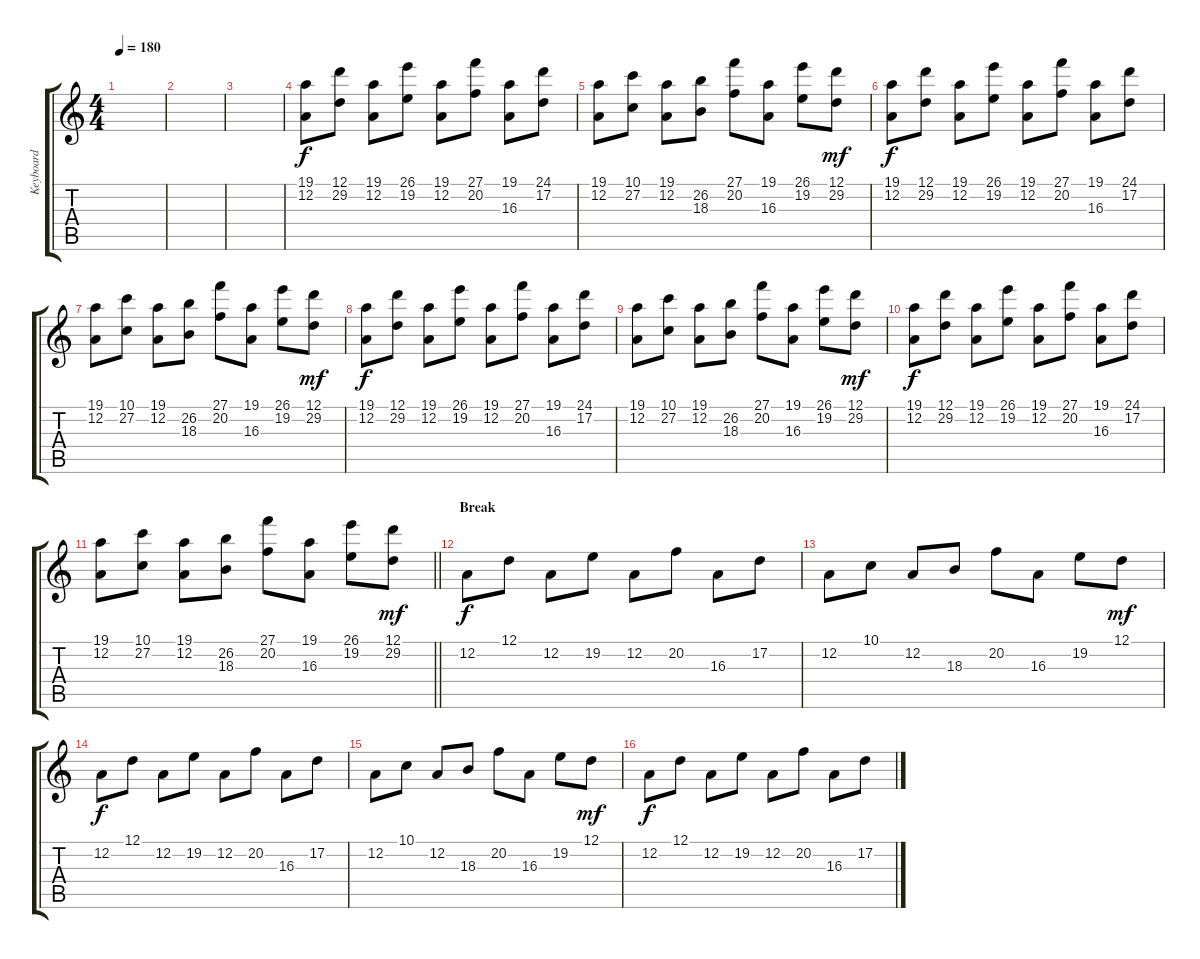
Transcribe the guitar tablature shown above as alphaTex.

\track ("Keyboard" "Keyboard") {instrument acousticgrandpiano}
\staff {score tabs}
\tuning (D4 A3 F3 C3 G2 C2) {hide}
\ts (4 4)
\tempo 180
\clef g2
\ks c
|
|
|
(19.1 12.2).8{volume 9 instrument lead2sawtooth} (12.1 29.2).8 (19.1 12.2).8 (26.1 19.2).8 (19.1 12.2).8 (27.1 20.2).8 (19.1 16.3).8 (24.1 17.2).8 |
(19.1 12.2).8{volume 9 instrument lead2sawtooth} (10.1 27.2).8 (19.1 12.2).8 (26.2 18.3).8 (27.1 20.2).8 (19.1 16.3).8 (26.1 19.2).8 (12.1 29.2).8{dy mf} |
(19.1 12.2).8{dy f volume 9 instrument lead2sawtooth} (12.1 29.2).8 (19.1 12.2).8 (26.1 19.2).8 (19.1 12.2).8 (27.1 20.2).8 (19.1 16.3).8 (24.1 17.2).8 |
(19.1 12.2).8{volume 9 instrument lead2sawtooth} (10.1 27.2).8 (19.1 12.2).8 (26.2 18.3).8 (27.1 20.2).8 (19.1 16.3).8 (26.1 19.2).8 (12.1 29.2).8{dy mf} |
(19.1 12.2).8{dy f volume 9 instrument lead2sawtooth} (12.1 29.2).8 (19.1 12.2).8 (26.1 19.2).8 (19.1 12.2).8 (27.1 20.2).8 (19.1 16.3).8 (24.1 17.2).8 |
(19.1 12.2).8{volume 9 instrument lead2sawtooth} (10.1 27.2).8 (19.1 12.2).8 (26.2 18.3).8 (27.1 20.2).8 (19.1 16.3).8 (26.1 19.2).8 (12.1 29.2).8{dy mf} |
(19.1 12.2).8{dy f volume 9 instrument lead2sawtooth} (12.1 29.2).8 (19.1 12.2).8 (26.1 19.2).8 (19.1 12.2).8 (27.1 20.2).8 (19.1 16.3).8 (24.1 17.2).8 |
\barLineRight lightlight
(19.1 12.2).8{volume 9 instrument lead2sawtooth} (10.1 27.2).8 (19.1 12.2).8 (26.2 18.3).8 (27.1 20.2).8 (19.1 16.3).8 (26.1 19.2).8 (12.1 29.2).8{dy mf} |
\section ("" "Break")
12.2.8{dy f volume 5 instrument lead2sawtooth} 12.1.8 12.2.8 19.2.8 12.2.8 20.2.8 16.3.8 17.2.8 |
12.2.8{volume 6 instrument lead2sawtooth} 10.1.8 12.2.8{volume 7} 18.3.8 20.2.8{volume 8} 16.3.8 19.2.8 12.1.8{dy mf volume 7} |
12.2.8{dy f volume 5 instrument lead2sawtooth} 12.1.8 12.2.8 19.2.8 12.2.8 20.2.8 16.3.8 17.2.8 |
12.2.8{volume 6 instrument lead2sawtooth} 10.1.8 12.2.8{volume 7} 18.3.8 20.2.8{volume 8} 16.3.8 19.2.8 12.1.8{dy mf volume 7} |
12.2.8{dy f volume 5 instrument lead2sawtooth} 12.1.8 12.2.8 19.2.8 12.2.8 20.2.8 16.3.8 17.2.8
